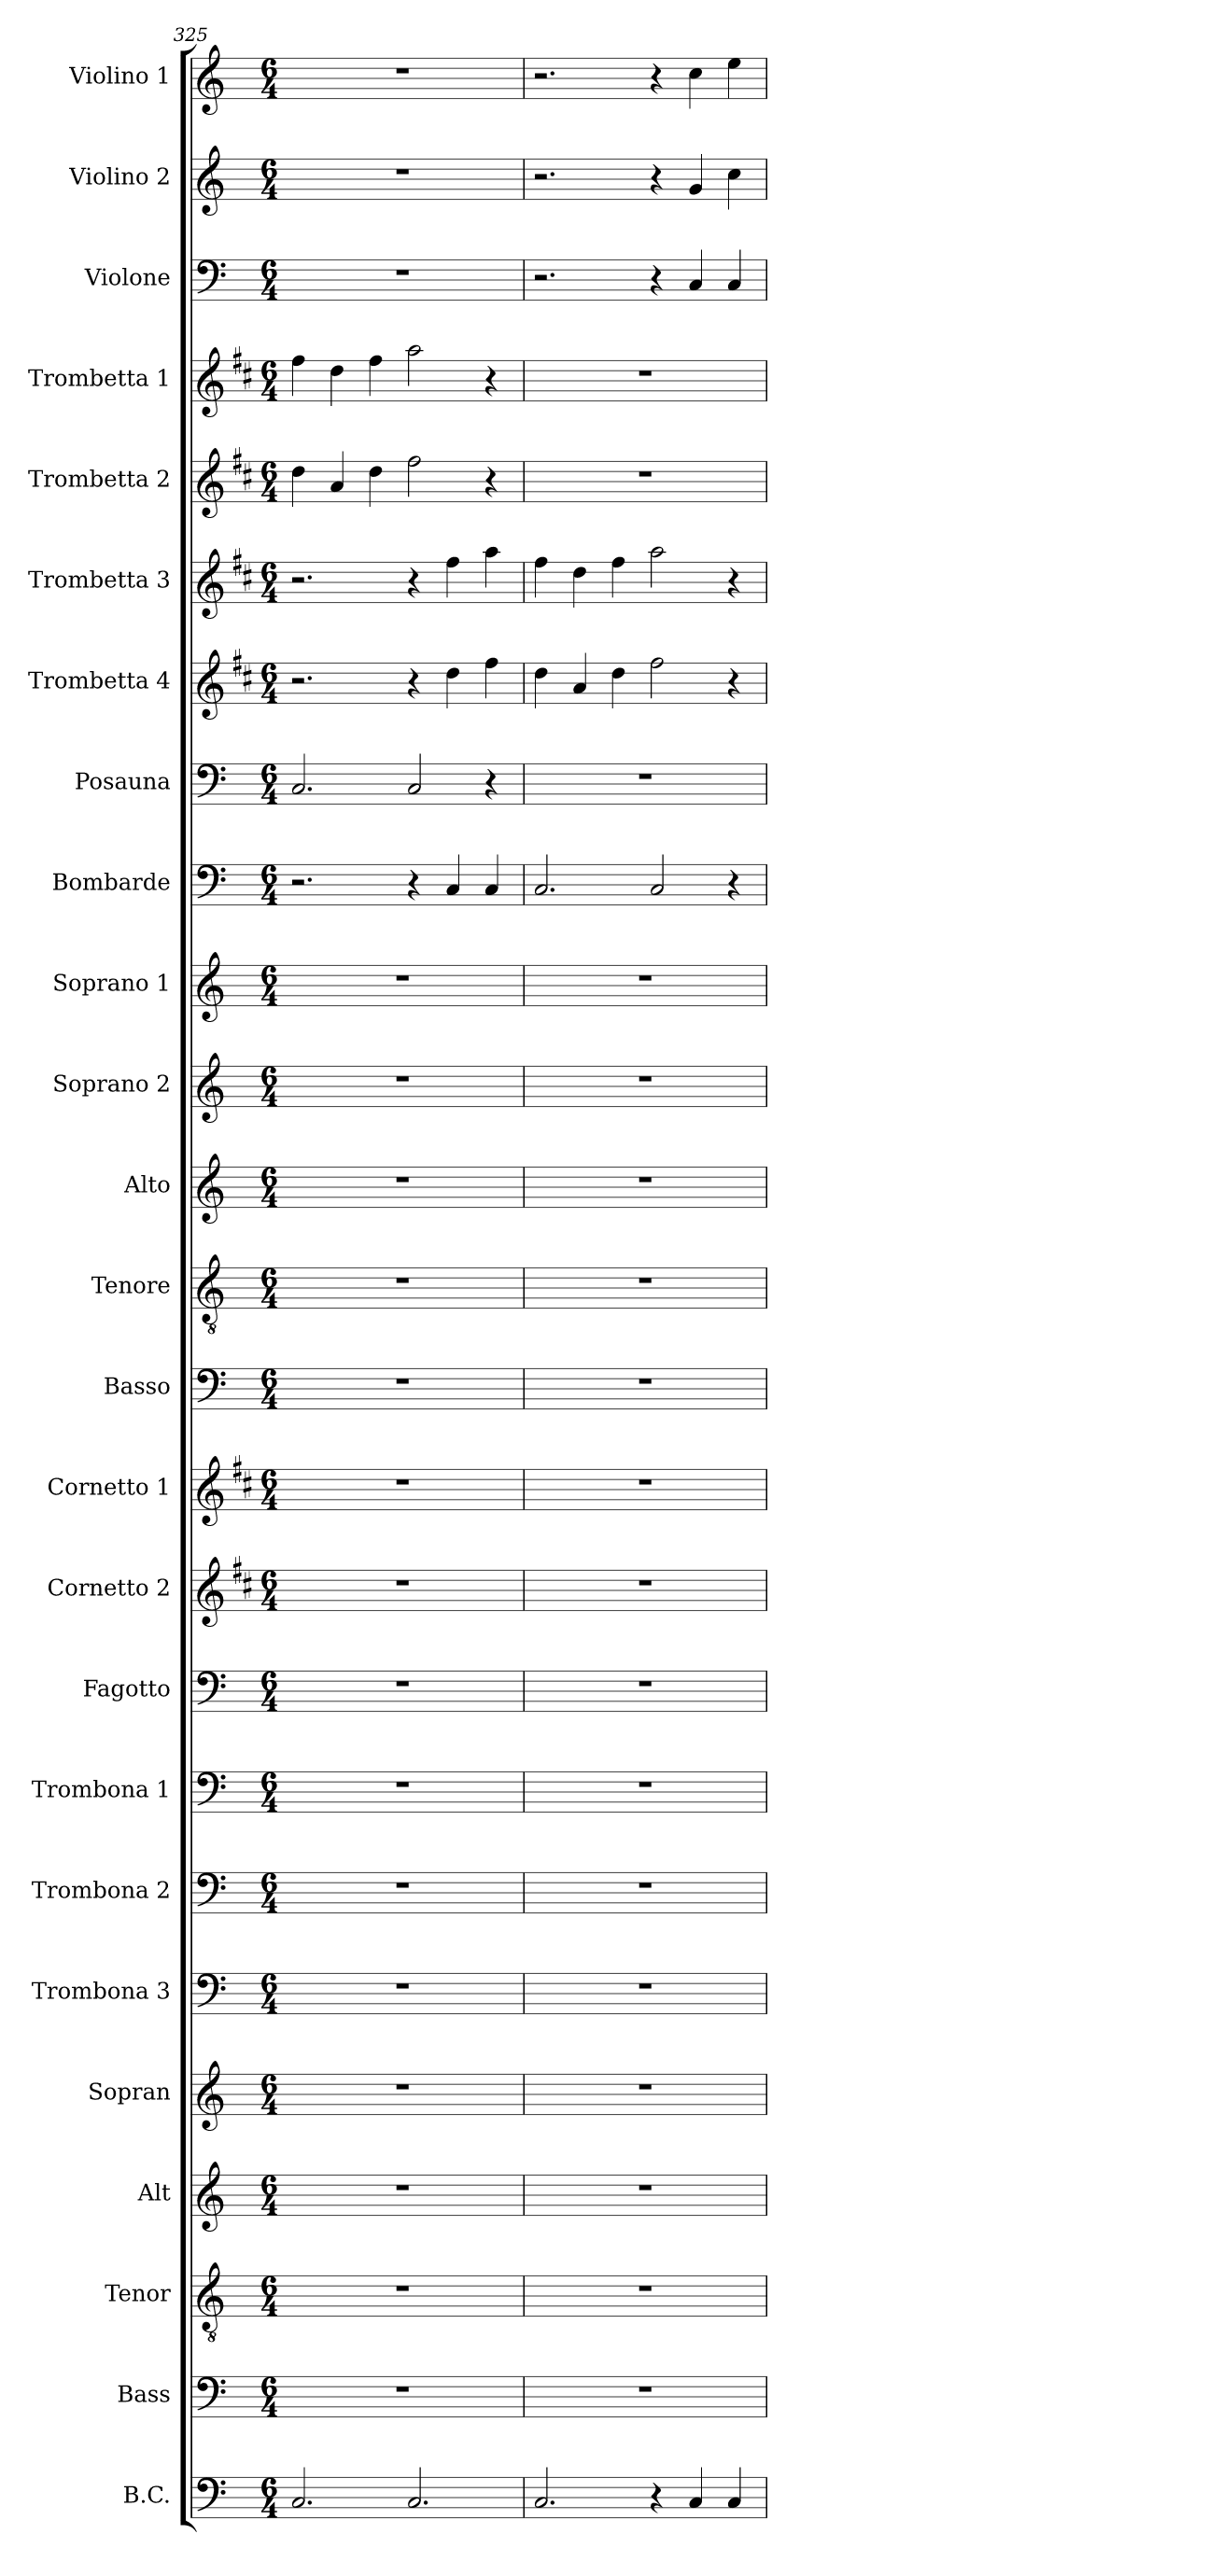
**kern	**kern	**kern	**kern	**kern	**kern	**kern	**kern	**kern	**kern	**kern	**kern	**kern	**kern	**kern	**kern	**kern	**kern	**kern	**kern	**kern	**kern	**kern	**kern	**kern
*part25	*part24	*part23	*part22	*part21	*part20	*part19	*part18	*part17	*part16	*part15	*part14	*part13	*part12	*part11	*part10	*part9	*part8	*part7	*part6	*part5	*part4	*part3	*part2	*part1
*staff25	*staff24	*staff23	*staff22	*staff21	*staff20	*staff19	*staff18	*staff17	*staff16	*staff15	*staff14	*staff13	*staff12	*staff11	*staff10	*staff9	*staff8	*staff7	*staff6	*staff5	*staff4	*staff3	*staff2	*staff1
*I"B.C.	*I"Bass	*I"Tenor	*I"Alt	*I"Sopran	*I"Trombona 3	*I"Trombona 2	*I"Trombona 1	*I"Fagotto	*I"Cornetto 2	*I"Cornetto 1	*I"Basso	*I"Tenore	*I"Alto	*I"Soprano 2	*I"Soprano 1	*I"Bombarde	*I"Posauna	*I"Trombetta 4	*I"Trombetta 3	*I"Trombetta 2	*I"Trombetta 1	*I"Violone	*I"Violino 2	*I"Violino 1
*I'B.C.	*I'B.	*I'T.	*I'A.	*I'S.	*I'Tbn. 2	*I'Tbn. 2	*I'Tbn. 1	*I'Fag.	*I'Cor. 2	*I'Cor. 1	*I'B.	*I'T.	*I'A.	*I'S.	*I'S.	*	*	*	*	*	*	*	*I'Vl. 2	*I'Vl. 1
*clefF4	*clefF4	*clefGv2	*clefG2	*clefG2	*clefF4	*clefF4	*clefF4	*clefF4	*clefG2	*clefG2	*clefF4	*clefGv2	*clefG2	*clefG2	*clefG2	*clefF4	*clefF4	*clefG2	*clefG2	*clefG2	*clefG2	*clefF4	*clefG2	*clefG2
*	*	*ITrd7c12	*	*	*	*	*	*	*ITrd1c2	*ITrd1c2	*	*ITrd7c12	*	*	*	*	*	*ITrd1c2	*ITrd1c2	*ITrd1c2	*ITrd1c2	*	*	*
*k[]	*k[]	*k[]	*k[]	*k[]	*k[]	*k[]	*k[]	*k[]	*k[]	*k[]	*k[]	*k[]	*k[]	*k[]	*k[]	*k[]	*k[]	*k[]	*k[]	*k[]	*k[]	*k[]	*k[]	*k[]
*C:	*C:	*C:	*C:	*C:	*C:	*C:	*C:	*C:	*C:	*C:	*C:	*C:	*C:	*C:	*C:	*C:	*C:	*C:	*C:	*C:	*C:	*C:	*C:	*C:
*M6/4	*M6/4	*M6/4	*M6/4	*M6/4	*M6/4	*M6/4	*M6/4	*M6/4	*M6/4	*M6/4	*M6/4	*M6/4	*M6/4	*M6/4	*M6/4	*M6/4	*M6/4	*M6/4	*M6/4	*M6/4	*M6/4	*M6/4	*M6/4	*M6/4
=325	=325	=325	=325	=325	=325	=325	=325	=325	=325	=325	=325	=325	=325	=325	=325	=325	=325	=325	=325	=325	=325	=325	=325	=325
!	!LO:N:vis=1	!LO:N:vis=1	!LO:N:vis=1	!LO:N:vis=1	!LO:N:vis=1	!LO:N:vis=1	!LO:N:vis=1	!LO:N:vis=1	!LO:N:vis=1	!LO:N:vis=1	!LO:N:vis=1	!LO:N:vis=1	!LO:N:vis=1	!LO:N:vis=1	!LO:N:vis=1	!	!	!	!	!	!	!LO:N:vis=1	!LO:N:vis=1	!LO:N:vis=1
2.Ci/	1.r	1.r	1.r	1.r	1.r	1.r	1.r	1.r	1.r	1.r	1.r	1.r	1.r	1.r	1.r	2.r	2.Ci/	2.r	2.r	4cci\	4eei\	1.r	1.r	1.r
.	.	.	.	.	.	.	.	.	.	.	.	.	.	.	.	.	.	.	.	4gi/	4cci\	.	.	.
.	.	.	.	.	.	.	.	.	.	.	.	.	.	.	.	.	.	.	.	4cci\	4eei\	.	.	.
2.Ci/	.	.	.	.	.	.	.	.	.	.	.	.	.	.	.	4r	2Ci/	4r	4r	2eei\	2ggi\	.	.	.
.	.	.	.	.	.	.	.	.	.	.	.	.	.	.	.	4Ci/	.	4cci\	4eei\	.	.	.	.	.
.	.	.	.	.	.	.	.	.	.	.	.	.	.	.	.	4Ci/	4r	4eei\	4ggi\	4r	4r	.	.	.
=326	=326	=326	=326	=326	=326	=326	=326	=326	=326	=326	=326	=326	=326	=326	=326	=326	=326	=326	=326	=326	=326	=326	=326	=326
!	!LO:N:vis=1	!LO:N:vis=1	!LO:N:vis=1	!LO:N:vis=1	!LO:N:vis=1	!LO:N:vis=1	!LO:N:vis=1	!LO:N:vis=1	!LO:N:vis=1	!LO:N:vis=1	!LO:N:vis=1	!LO:N:vis=1	!LO:N:vis=1	!LO:N:vis=1	!LO:N:vis=1	!	!LO:N:vis=1	!	!	!LO:N:vis=1	!LO:N:vis=1	!	!	!
2.Ci/	1.r	1.r	1.r	1.r	1.r	1.r	1.r	1.r	1.r	1.r	1.r	1.r	1.r	1.r	1.r	2.Ci/	1.r	4cci\	4eei\	1.r	1.r	2.r	2.r	2.r
.	.	.	.	.	.	.	.	.	.	.	.	.	.	.	.	.	.	4gi/	4cci\	.	.	.	.	.
.	.	.	.	.	.	.	.	.	.	.	.	.	.	.	.	.	.	4cci\	4eei\	.	.	.	.	.
4r	.	.	.	.	.	.	.	.	.	.	.	.	.	.	.	2Ci/	.	2eei\	2ggi\	.	.	4r	4r	4r
4Ci/	.	.	.	.	.	.	.	.	.	.	.	.	.	.	.	.	.	.	.	.	.	4Ci/	4gi/	4cci\
4Ci/	.	.	.	.	.	.	.	.	.	.	.	.	.	.	.	4r	.	4r	4r	.	.	4Ci/	4cci\	4eei\
=	=	=	=	=	=	=	=	=	=	=	=	=	=	=	=	=	=	=	=	=	=	=	=	=
*-	*-	*-	*-	*-	*-	*-	*-	*-	*-	*-	*-	*-	*-	*-	*-	*-	*-	*-	*-	*-	*-	*-	*-	*-
